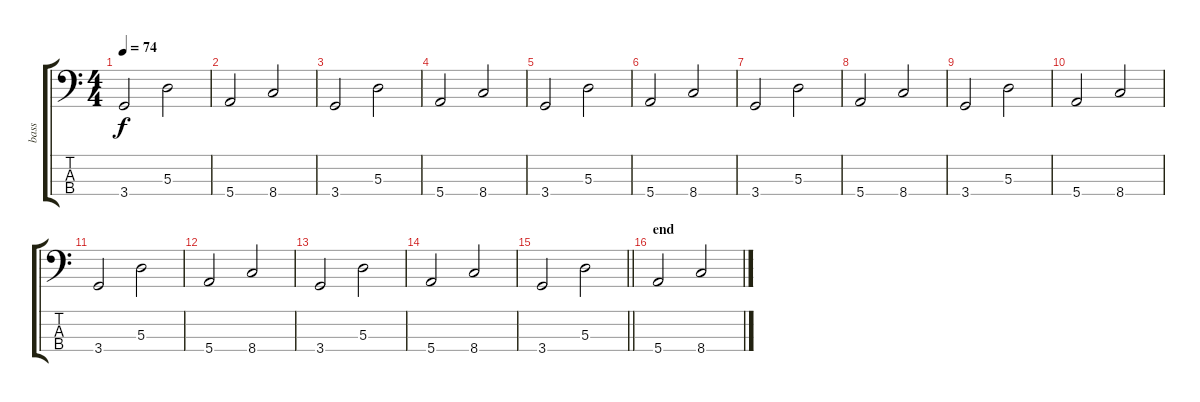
\track ("bass" "bass") {instrument electricbassfinger}
\staff {score tabs}
\tuning (G2 D2 A1 E1) {hide}
\ts (4 4)
\tempo 74
\clef f4
\ks c
3.4.2{dy f} 5.3.2 |
5.4.2 8.4.2 |
3.4.2 5.3.2 |
5.4.2 8.4.2 |
3.4.2 5.3.2 |
5.4.2 8.4.2 |
3.4.2 5.3.2 |
5.4.2 8.4.2 |
3.4.2 5.3.2 |
5.4.2 8.4.2 |
3.4.2 5.3.2 |
5.4.2 8.4.2 |
3.4.2 5.3.2 |
5.4.2 8.4.2 |
\barLineRight lightlight
3.4.2 5.3.2 |
\section ("" "end")
5.4.2 8.4.2
